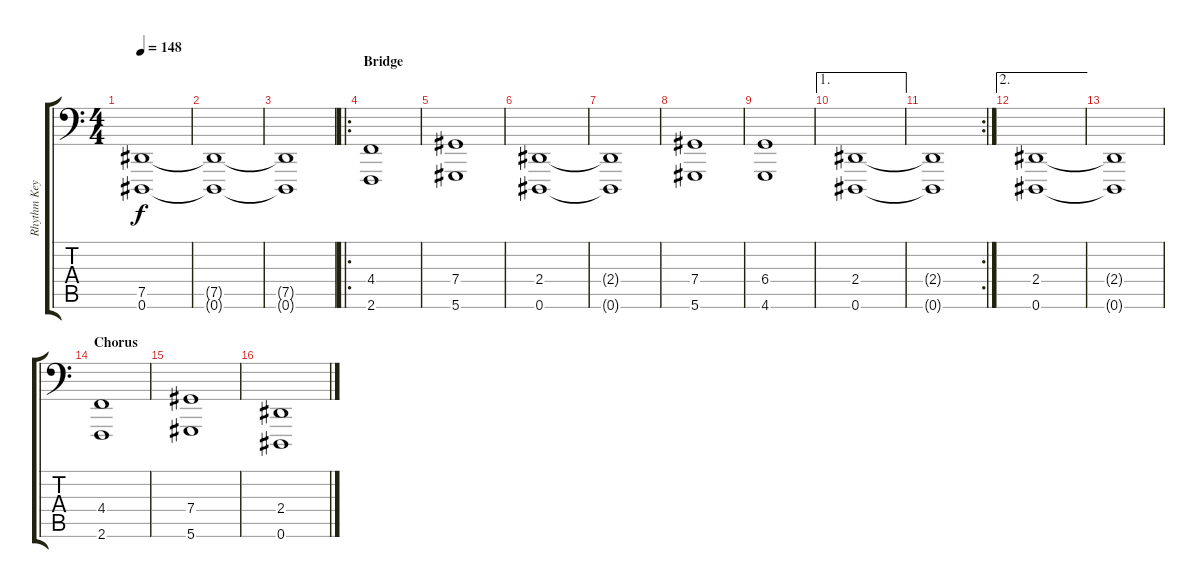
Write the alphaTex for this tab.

\track ("Rhythm Keyboard" "Rhythm Key") {instrument stringensemble1}
\staff {score tabs}
\tuning (Eb3 Bb2 Gb2 Db2 Ab1 Eb1) {hide}
\ts (4 4)
\tempo 148
\clef f4
\ks c
(7.5{t} 0.6{t}).1{dy f} |
(7.5{t} 0.6{t}).1 |
(7.5{t} 0.6{t}).1 |
\ro
\section ("" "Bridge")
(4.4 2.6).1 |
(7.4 5.6).1 |
(2.4 0.6).1 |
(2.4{t} 0.6{t}).1 |
(7.4 5.6).1 |
(6.4 4.6).1 |
\ae 1
(2.4 0.6).1 |
\rc 2
(2.4{t} 0.6{t}).1 |
\ae 2
(2.4 0.6).1 |
(2.4{t} 0.6{t}).1 |
\section ("" "Chorus")
(4.4 2.6).1 |
(7.4 5.6).1 |
(2.4 0.6).1
